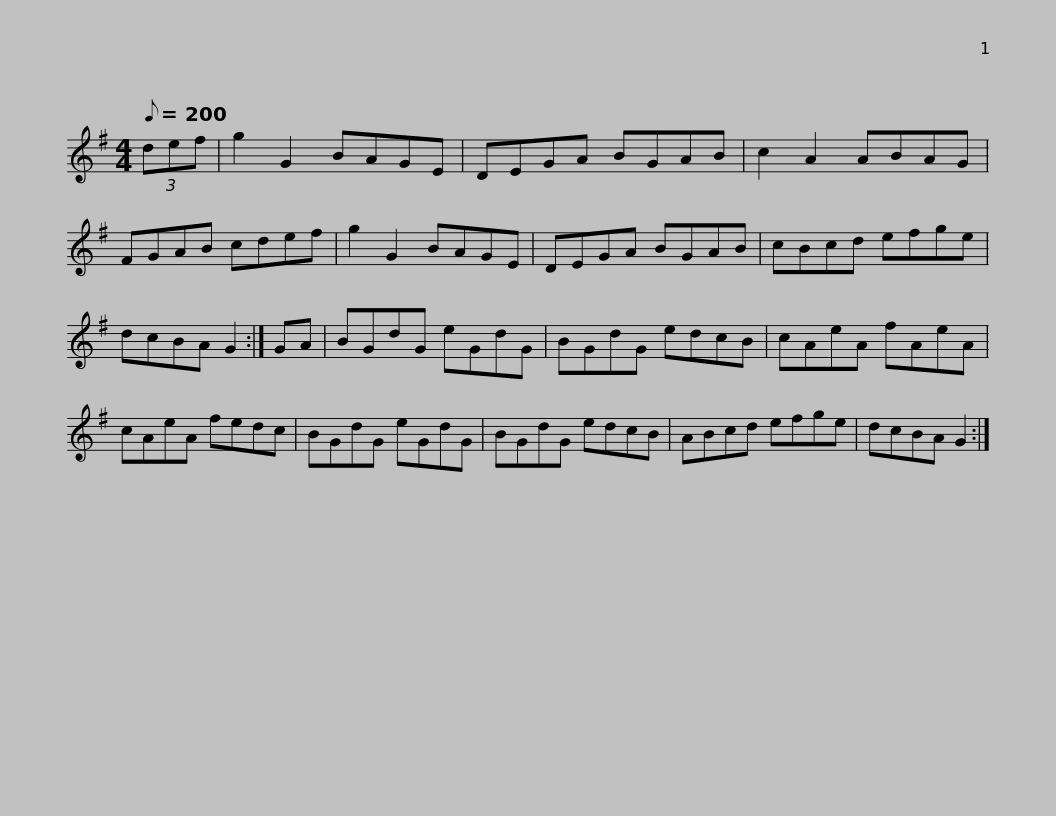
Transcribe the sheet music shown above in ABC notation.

X:1
L:1/8
Q:1/8=200
M:4/4
I:linebreak $
K:G
V:1 treble
V:1
 (3def | g2 G2 BAGE | DEGA BGAB | c2 A2 ABAG | FGAB cdef | %5
 g2 G2 BAGE | DEGA BGAB |$ cBcd efge | dcBA G2 :| GA | %10
 BGdG eGdG | BGdG edcB | cAeA fAeA |$ cAeA fedc | BGdG eGdG | %15
 BGdG edcB | ABcd efge | dcBA G2 :| %18
